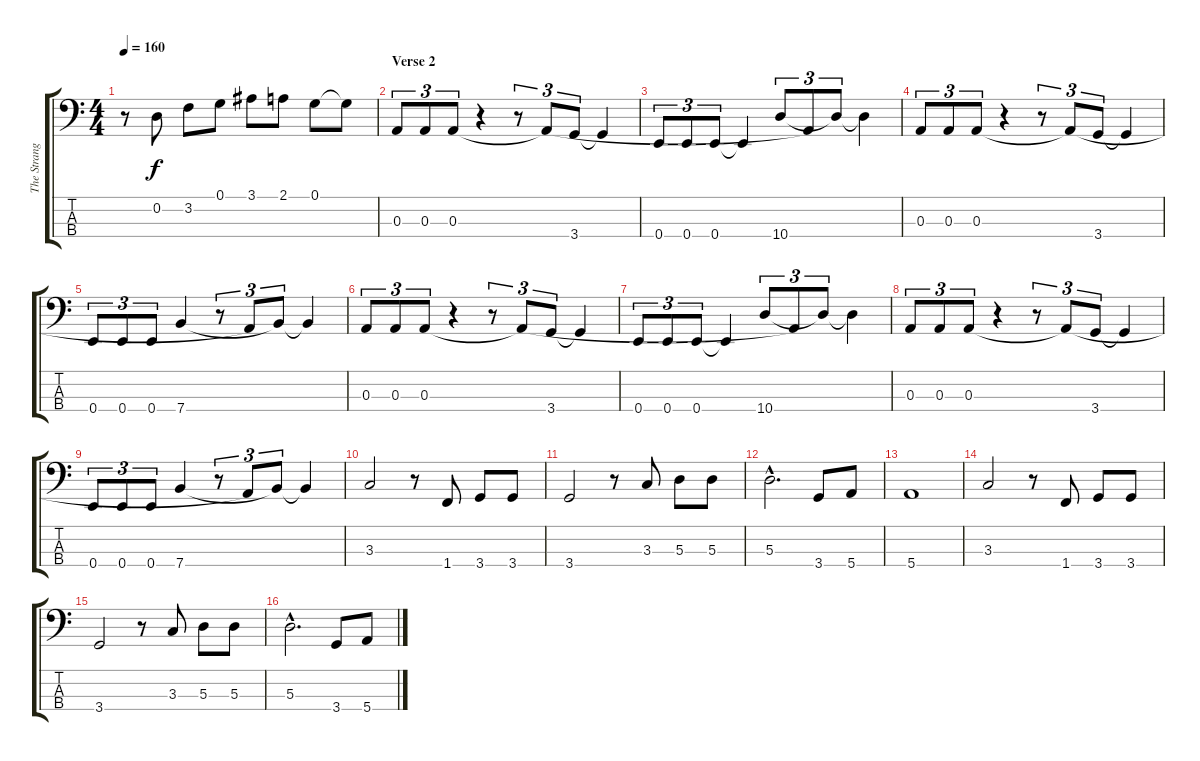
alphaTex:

\track ("The Strange man (Bass)" "The Strang") {instrument electricbassfinger}
\staff {score tabs}
\tuning (G2 D2 A1 E1) {hide}
\ts (4 4)
\tempo 160
\clef f4
\ks c
r.8{dy f} 0.2.8 3.2.8 0.1.8 3.1.8 2.1.8 0.1.8 0.1{t}.8 |
\section ("" "Verse 2")
0.3.8{tu (3 2)} 0.3.8{tu (3 2)} 0.3.8{tu (3 2)} r.4 r.8{tu (3 2)} 0.3{t}.8{tu (3 2)} 3.4.8{tu (3 2)} 3.4{t}.4 |
0.4.8{tu (3 2)} 0.4.8{tu (3 2)} 0.4.8{tu (3 2)} 0.4{t}.4 10.4.8{tu (3 2)} 0.3{t}.8{tu (3 2)} 10.4{t}.8{tu (3 2)} 10.4{t}.4 |
0.3.8{tu (3 2)} 0.3.8{tu (3 2)} 0.3.8{tu (3 2)} r.4 r.8{tu (3 2)} 0.3{t}.8{tu (3 2)} 3.4.8{tu (3 2)} 3.4{t}.4 |
0.4.8{tu (3 2)} 0.4.8{tu (3 2)} 0.4.8{tu (3 2)} 7.4.4 r.8{tu (3 2)} 0.3{t}.8{tu (3 2)} 7.4{t}.8{tu (3 2)} 7.4{t}.4 |
0.3.8{tu (3 2)} 0.3.8{tu (3 2)} 0.3.8{tu (3 2)} r.4 r.8{tu (3 2)} 0.3{t}.8{tu (3 2)} 3.4.8{tu (3 2)} 3.4{t}.4 |
0.4.8{tu (3 2)} 0.4.8{tu (3 2)} 0.4.8{tu (3 2)} 0.4{t}.4 10.4.8{tu (3 2)} 0.3{t}.8{tu (3 2)} 10.4{t}.8{tu (3 2)} 10.4{t}.4 |
0.3.8{tu (3 2)} 0.3.8{tu (3 2)} 0.3.8{tu (3 2)} r.4 r.8{tu (3 2)} 0.3{t}.8{tu (3 2)} 3.4.8{tu (3 2)} 3.4{t}.4 |
0.4.8{tu (3 2)} 0.4.8{tu (3 2)} 0.4.8{tu (3 2)} 7.4.4 r.8{tu (3 2)} 0.3{t}.8{tu (3 2)} 7.4{t}.8{tu (3 2)} 7.4{t}.4 |
3.3.2 r.8 1.4.8 3.4.8 3.4.8 |
3.4.2 r.8 3.3.8 5.3.8 5.3.8 |
5.3{hac}.2{d} 3.4.8 5.4.8 |
5.4.1 |
3.3.2 r.8 1.4.8 3.4.8 3.4.8 |
3.4.2 r.8 3.3.8 5.3.8 5.3.8 |
5.3{hac}.2{d} 3.4.8 5.4.8
